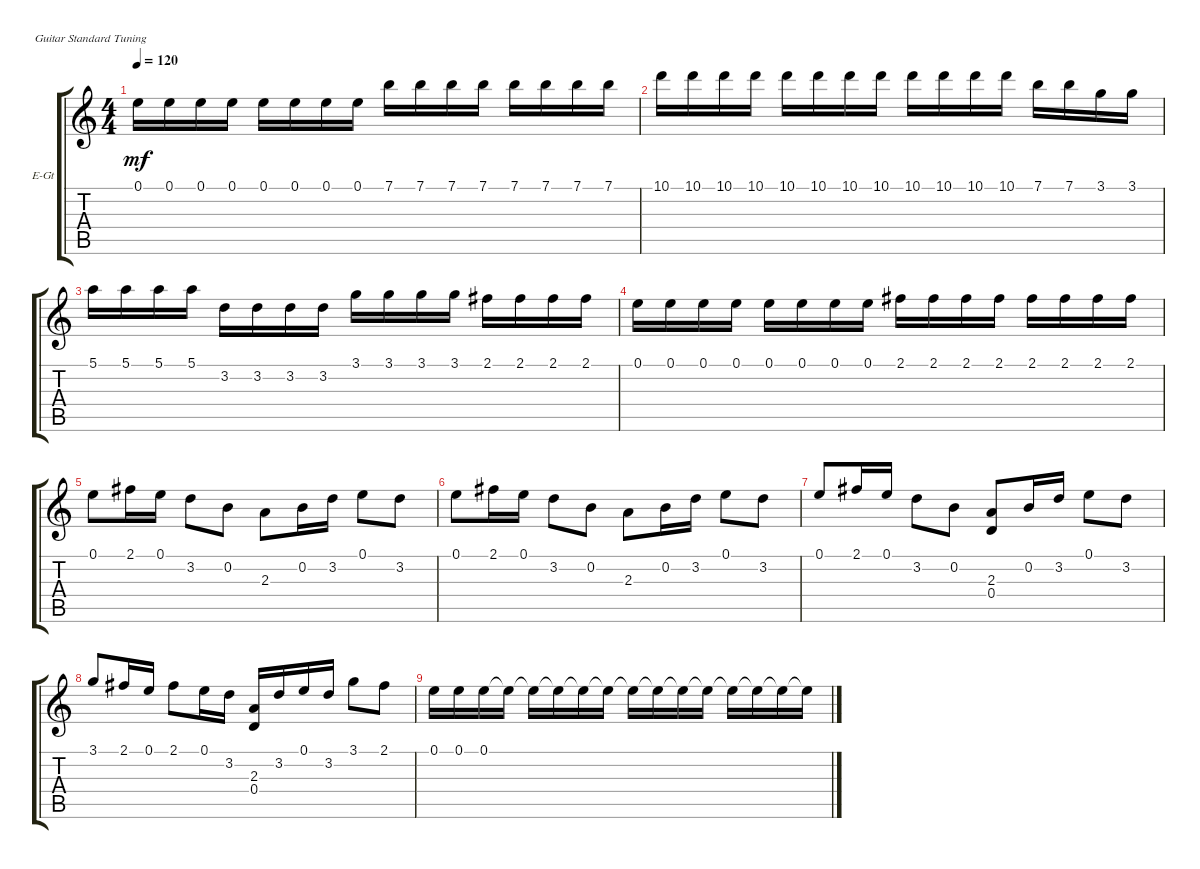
\defaultSystemsLayout 4
\bracketExtendMode groupsimilarinstruments
\firstSystemTrackNameOrientation horizontal
\otherSystemsTrackNameOrientation horizontal
\track ("Electric Guitar" "E-Gt") {instrument distortionguitar}
\staff {score tabs}
\tuning (E4 B3 G3 D3 A2 E2)
\ts (4 4)
\tempo 120
\clef g2
\ks c
0.1.16{dy mf} 0.1.16 0.1.16 0.1.16 0.1.16 0.1.16 0.1.16 0.1.16 7.1.16 7.1.16 7.1.16 7.1.16 7.1.16 7.1.16 7.1.16 7.1.16 |
10.1.16 10.1.16 10.1.16 10.1.16 10.1.16 10.1.16 10.1.16 10.1.16 10.1.16 10.1.16 10.1.16 10.1.16 7.1.16 7.1.16 3.1.16 3.1.16 |
5.1.16 5.1.16 5.1.16 5.1.16 3.2.16 3.2.16 3.2.16 3.2.16 3.1.16 3.1.16 3.1.16 3.1.16 2.1.16 2.1.16 2.1.16 2.1.16 |
0.1.16 0.1.16 0.1.16 0.1.16 0.1.16 0.1.16 0.1.16 0.1.16 2.1.16 2.1.16 2.1.16 2.1.16 2.1.16 2.1.16 2.1.16 2.1.16 |
0.1.8 2.1.16 0.1.16 3.2.8 0.2.8 2.3.8 0.2.16 3.2.16 0.1.8 3.2.8 |
0.1.8 2.1.16 0.1.16 3.2.8 0.2.8 2.3.8 0.2.16 3.2.16 0.1.8 3.2.8 |
0.1.8{beam invert} 2.1.16 0.1.16 3.2.8 0.2.8 (2.3 0.4).8 0.2.16 3.2.16 0.1.8 3.2.8 |
3.1.8{beam invert} 2.1.16 0.1.16 2.1.8 0.1.16 3.2.16 (2.3 0.4).16 3.2.16 0.1.16 3.2.16 3.1.8 2.1.8 |
0.1.16 0.1.16 0.1.16 0.1{t}.16 0.1{t}.16 0.1{t}.16 0.1{t}.16 0.1{t}.16 0.1{t}.16 0.1{t}.16 0.1{t}.16 0.1{t}.16 0.1{t}.16 0.1{t}.16 0.1{t}.16 0.1{t}.16
